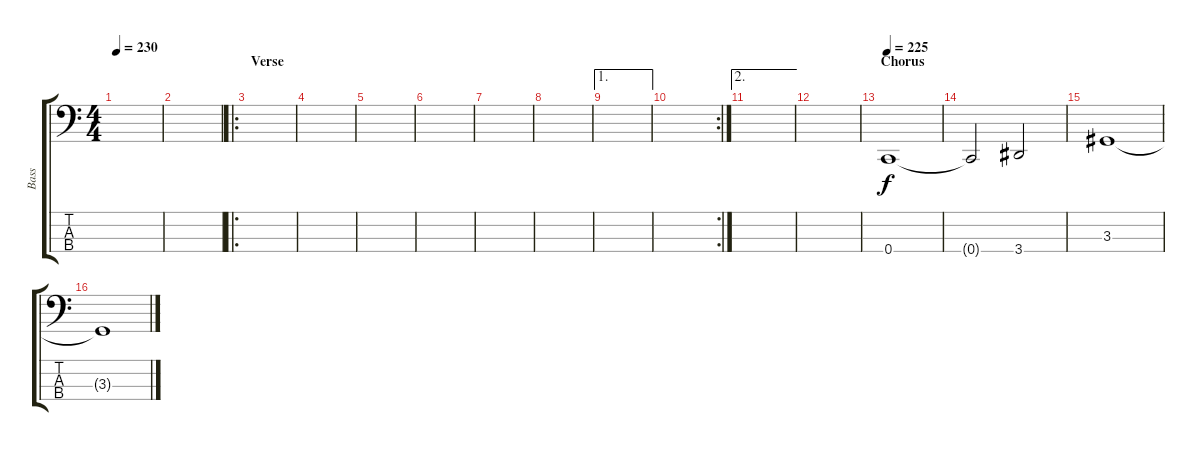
\track ("Bass" "Bass") {instrument electricbassfinger}
\staff {score tabs}
\tuning (Eb2 Bb1 F1 C1) {hide}
\ts (4 4)
\tempo 230
\clef f4
\ks c
|
|
\ro
\section ("" "Verse")
|
|
|
|
|
|
\ae 1
|
\rc 2
|
\ae 2
|
|
\section ("" "Chorus")
\tempo 225
0.4.1 |
0.4{t}.2 3.4.2 |
3.3.1 |
3.3{t}.1
